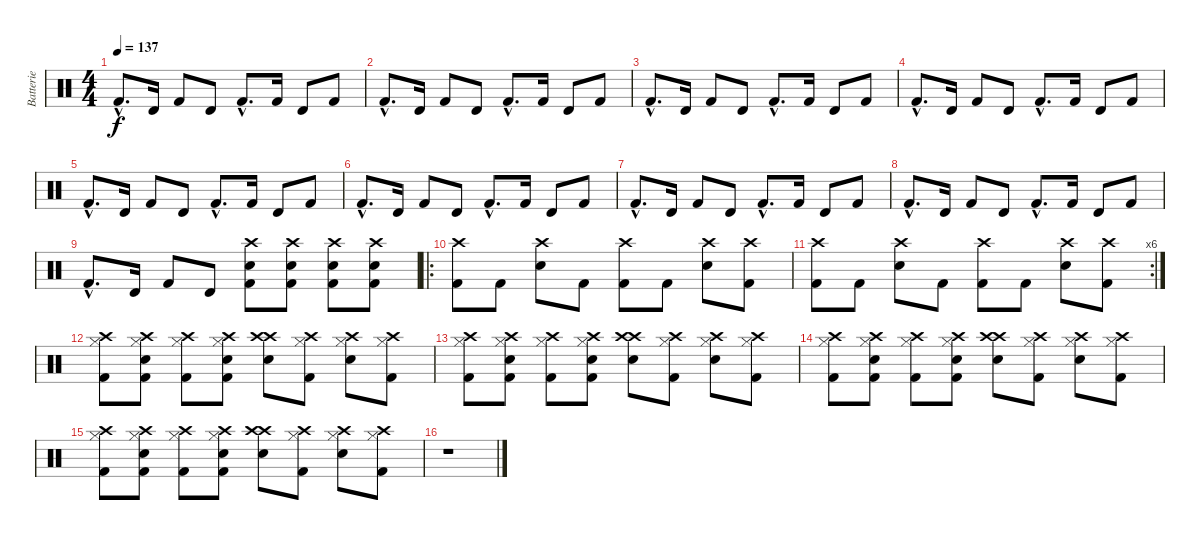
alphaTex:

\track ("Batterie" "Batterie") {instrument percussion}
\staff {score}
\articulation defaults
\ts (4 4)
\tempo 137
\clef neutral
\ks c "Kick (hit) 2"{hac}.8{d dy f} "Timbale high (hit)".16 "Kick (hit) 2".8 "Timbale high (hit)".8 "Kick (hit) 2"{hac}.8{d} "Kick (hit) 2".16 "Timbale high (hit)".8 "Kick (hit) 2".8
|
"Kick (hit) 2"{hac}.8{d} "Timbale high (hit)".16 "Kick (hit) 2".8 "Timbale high (hit)".8 "Kick (hit) 2"{hac}.8{d} "Kick (hit) 2".16 "Timbale high (hit)".8 "Kick (hit) 2".8 |
"Kick (hit) 2"{hac}.8{d} "Timbale high (hit)".16 "Kick (hit) 2".8 "Timbale high (hit)".8 "Kick (hit) 2"{hac}.8{d} "Kick (hit) 2".16 "Timbale high (hit)".8 "Kick (hit) 2".8 |
"Kick (hit) 2"{hac}.8{d} "Timbale high (hit)".16 "Kick (hit) 2".8 "Timbale high (hit)".8 "Kick (hit) 2"{hac}.8{d} "Kick (hit) 2".16 "Timbale high (hit)".8 "Kick (hit) 2".8 |
"Kick (hit) 2"{hac}.8{d} "Timbale high (hit)".16 "Kick (hit) 2".8 "Timbale high (hit)".8 "Kick (hit) 2"{hac}.8{d} "Kick (hit) 2".16 "Timbale high (hit)".8 "Kick (hit) 2".8 |
"Kick (hit) 2"{hac}.8{d} "Timbale high (hit)".16 "Kick (hit) 2".8 "Timbale high (hit)".8 "Kick (hit) 2"{hac}.8{d} "Kick (hit) 2".16 "Timbale high (hit)".8 "Kick (hit) 2".8 |
"Kick (hit) 2"{hac}.8{d} "Timbale high (hit)".16 "Kick (hit) 2".8 "Timbale high (hit)".8 "Kick (hit) 2"{hac}.8{d} "Kick (hit) 2".16 "Timbale high (hit)".8 "Kick (hit) 2".8 |
"Kick (hit) 2"{hac}.8{d} "Timbale high (hit)".16 "Kick (hit) 2".8 "Timbale high (hit)".8 "Kick (hit) 2"{hac}.8{d} "Kick (hit) 2".16 "Timbale high (hit)".8 "Kick (hit) 2".8 |
"Kick (hit) 2"{hac}.8{d} "Timbale high (hit)".16 "Kick (hit) 2".8 "Timbale high (hit)".8 ("Snare (hit) 2" "Kick (hit) 2" "Crash high (hit)").8 ("Snare (hit) 2" "Kick (hit) 2" "Crash high (hit)").8 ("Snare (hit) 2" "Kick (hit) 2" "Crash high (hit)").8 ("Snare (hit) 2" "Kick (hit) 2" "Crash high (hit)").8 |
\ro
("Kick (hit) 2" "Crash high (hit)").8 "Kick (hit) 2".8 ("Snare (hit) 2" "Crash high (hit)").8 "Kick (hit) 2".8 ("Kick (hit) 2" "Crash high (hit)").8 "Kick (hit) 2".8 ("Snare (hit) 2" "Crash high (hit)").8 ("Kick (hit) 2" "Crash high (hit)").8 |
\rc 6
("Kick (hit) 2" "Crash high (hit)").8 "Kick (hit) 2".8 ("Snare (hit) 2" "Crash high (hit)").8 "Kick (hit) 2".8 ("Kick (hit) 2" "Crash high (hit)").8 "Kick (hit) 2".8 ("Snare (hit) 2" "Crash high (hit)").8 ("Kick (hit) 2" "Crash high (hit)").8 |
("Kick (hit) 2" "Crash high (hit)" "Hi-Hat (closed)").8 ("Kick (hit) 2" "Crash high (hit)" "Snare (hit) 2" "Hi-Hat (closed)").8 ("Kick (hit) 2" "Crash high (hit)" "Hi-Hat (closed)").8 ("Kick (hit) 2" "Crash high (hit)" "Snare (hit) 2" "Hi-Hat (closed)").8 ("Crash high (hit)" "Crash high (hit)" "Snare (hit) 2").8 ("Kick (hit) 2" "Crash high (hit)" "Hi-Hat (closed)").8 ("Crash high (hit)" "Snare (hit) 2" "Hi-Hat (closed)").8 ("Kick (hit) 2" "Crash high (hit)" "Hi-Hat (closed)").8 |
("Kick (hit) 2" "Crash high (hit)" "Hi-Hat (closed)").8 ("Kick (hit) 2" "Crash high (hit)" "Snare (hit) 2" "Hi-Hat (closed)").8 ("Kick (hit) 2" "Crash high (hit)" "Hi-Hat (closed)").8 ("Kick (hit) 2" "Crash high (hit)" "Snare (hit) 2" "Hi-Hat (closed)").8 ("Crash high (hit)" "Crash high (hit)" "Snare (hit) 2").8 ("Kick (hit) 2" "Crash high (hit)" "Hi-Hat (closed)").8 ("Crash high (hit)" "Snare (hit) 2" "Hi-Hat (closed)").8 ("Kick (hit) 2" "Crash high (hit)" "Hi-Hat (closed)").8 |
("Kick (hit) 2" "Crash high (hit)" "Hi-Hat (closed)").8 ("Kick (hit) 2" "Crash high (hit)" "Snare (hit) 2" "Hi-Hat (closed)").8 ("Kick (hit) 2" "Crash high (hit)" "Hi-Hat (closed)").8 ("Kick (hit) 2" "Crash high (hit)" "Snare (hit) 2" "Hi-Hat (closed)").8 ("Crash high (hit)" "Crash high (hit)" "Snare (hit) 2").8 ("Kick (hit) 2" "Crash high (hit)" "Hi-Hat (closed)").8 ("Crash high (hit)" "Snare (hit) 2" "Hi-Hat (closed)").8 ("Kick (hit) 2" "Crash high (hit)" "Hi-Hat (closed)").8 |
("Kick (hit) 2" "Crash high (hit)" "Hi-Hat (closed)").8 ("Kick (hit) 2" "Crash high (hit)" "Snare (hit) 2" "Hi-Hat (closed)").8 ("Kick (hit) 2" "Crash high (hit)" "Hi-Hat (closed)").8 ("Kick (hit) 2" "Crash high (hit)" "Snare (hit) 2" "Hi-Hat (closed)").8 ("Crash high (hit)" "Crash high (hit)" "Snare (hit) 2").8 ("Kick (hit) 2" "Crash high (hit)" "Hi-Hat (closed)").8 ("Crash high (hit)" "Snare (hit) 2" "Hi-Hat (closed)").8 ("Kick (hit) 2" "Crash high (hit)" "Hi-Hat (closed)").8 |
r.1
